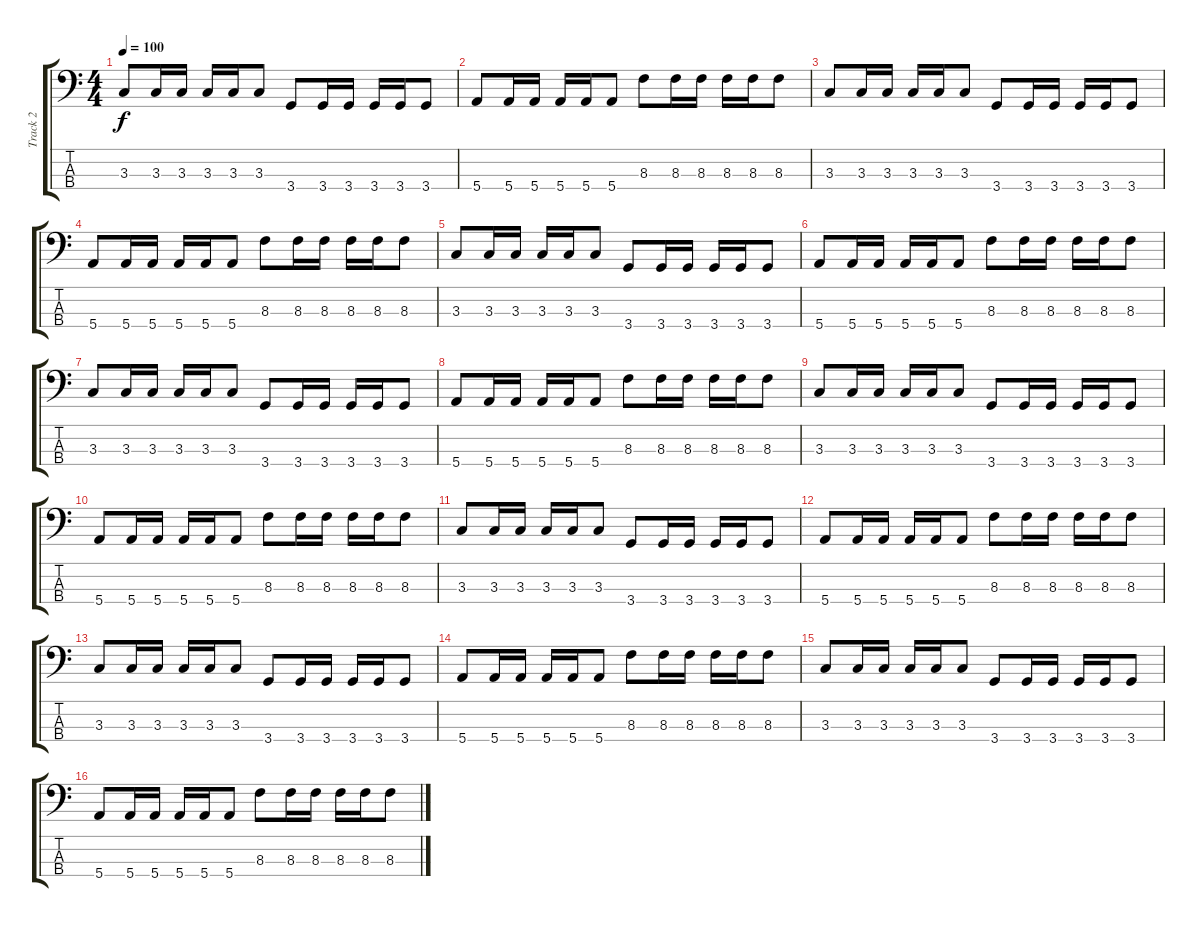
\track ("Track 2" "Track 2") {instrument electricbasspick}
\staff {score tabs}
\tuning (G2 D2 A1 E1) {hide}
\ts (4 4)
\tempo 100
\clef f4
\ks c
3.3.8{dy f} 3.3.16 3.3.16 3.3.16 3.3.16 3.3.8 3.4.8 3.4.16 3.4.16 3.4.16 3.4.16 3.4.8 |
5.4.8 5.4.16 5.4.16 5.4.16 5.4.16 5.4.8 8.3.8 8.3.16 8.3.16 8.3.16 8.3.16 8.3.8 |
3.3.8 3.3.16 3.3.16 3.3.16 3.3.16 3.3.8 3.4.8 3.4.16 3.4.16 3.4.16 3.4.16 3.4.8 |
5.4.8 5.4.16 5.4.16 5.4.16 5.4.16 5.4.8 8.3.8 8.3.16 8.3.16 8.3.16 8.3.16 8.3.8 |
3.3.8 3.3.16 3.3.16 3.3.16 3.3.16 3.3.8 3.4.8 3.4.16 3.4.16 3.4.16 3.4.16 3.4.8 |
5.4.8 5.4.16 5.4.16 5.4.16 5.4.16 5.4.8 8.3.8 8.3.16 8.3.16 8.3.16 8.3.16 8.3.8 |
3.3.8 3.3.16 3.3.16 3.3.16 3.3.16 3.3.8 3.4.8 3.4.16 3.4.16 3.4.16 3.4.16 3.4.8 |
5.4.8 5.4.16 5.4.16 5.4.16 5.4.16 5.4.8 8.3.8 8.3.16 8.3.16 8.3.16 8.3.16 8.3.8 |
3.3.8 3.3.16 3.3.16 3.3.16 3.3.16 3.3.8 3.4.8 3.4.16 3.4.16 3.4.16 3.4.16 3.4.8 |
5.4.8 5.4.16 5.4.16 5.4.16 5.4.16 5.4.8 8.3.8 8.3.16 8.3.16 8.3.16 8.3.16 8.3.8 |
3.3.8 3.3.16 3.3.16 3.3.16 3.3.16 3.3.8 3.4.8 3.4.16 3.4.16 3.4.16 3.4.16 3.4.8 |
5.4.8 5.4.16 5.4.16 5.4.16 5.4.16 5.4.8 8.3.8 8.3.16 8.3.16 8.3.16 8.3.16 8.3.8 |
3.3.8 3.3.16 3.3.16 3.3.16 3.3.16 3.3.8 3.4.8 3.4.16 3.4.16 3.4.16 3.4.16 3.4.8 |
5.4.8 5.4.16 5.4.16 5.4.16 5.4.16 5.4.8 8.3.8 8.3.16 8.3.16 8.3.16 8.3.16 8.3.8 |
3.3.8 3.3.16 3.3.16 3.3.16 3.3.16 3.3.8 3.4.8 3.4.16 3.4.16 3.4.16 3.4.16 3.4.8 |
5.4.8 5.4.16 5.4.16 5.4.16 5.4.16 5.4.8 8.3.8 8.3.16 8.3.16 8.3.16 8.3.16 8.3.8
